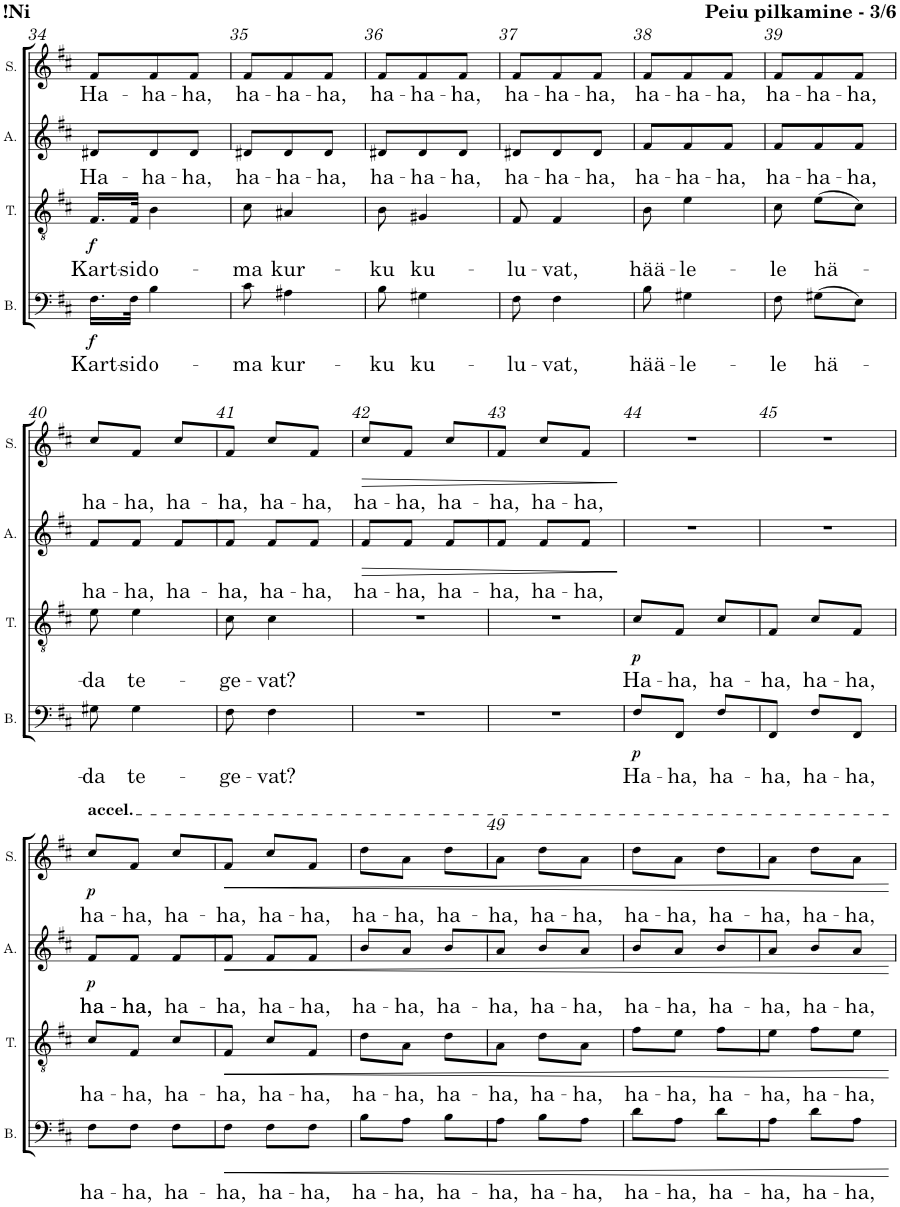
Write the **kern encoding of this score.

**kern	**text	**dynam	**kern	**text	**dynam	**kern	**text	**dynam	**kern	**text	**dynam
*part4	*part4	*part4	*part3	*part3	*part3	*part2	*part2	*part2	*part1	*part1	*part1
*staff4	*staff4	*staff4	*staff3	*staff3	*staff3	*staff2	*staff2	*staff2	*staff1	*staff1	*staff1
*I"Bass	*	*	*I"Tenor	*	*	*I"Alto	*	*	*I"Soprano	*	*
*I'B.	*	*	*I'T.	*	*	*I'A.	*	*	*I'S.	*	*
!!LO:PB:g=z
*clefF4	*	*	*clefGv2	*	*	*clefG2	*	*	*clefG2	*	*
*k[f#c#]	*	*	*k[f#c#]	*	*	*k[f#c#]	*	*	*k[f#c#]	*	*
*M3/8	*	*	*M3/8	*	*	*M3/8	*	*	*M3/8	*	*
=34	=34	=34	=34	=34	=34	=34	=34	=34	=34	=34	=34
!	!LO:LY:b	!LO:DY:b	!	!LO:LY:b	!LO:DY:b	!	!LO:LY:b	!	!	!LO:LY:b	!
16.F#\LL	Kart-	f	16.F#/LL	Kart-	f	8d#X/L	Ha-	.	8f#/L	Ha-	.
!	!LO:LY:b	!	!	!LO:LY:b	!	!	!	!	!	!	!
32F#\JJk	-sid	.	32F#/JJk	-sid	.	.	.	.	.	.	.
!	!LO:LY:b	!	!	!LO:LY:b	!	!	!LO:LY:b	!	!	!LO:LY:b	!
4B\	o-	.	4B\	o-	.	8d#/	-ha-	.	8f#/	-ha-	.
!	!	!	!	!	!	!	!LO:LY:b	!	!	!LO:LY:b	!
.	.	.	.	.	.	8d#/J	-ha,	.	8f#/J	-ha,	.
=35	=35	=35	=35	=35	=35	=35	=35	=35	=35	=35	=35
!	!LO:LY:b	!	!	!LO:LY:b	!	!	!LO:LY:b	!	!	!LO:LY:b	!
8c#\	-ma	.	8c#\	-ma	.	8d#X/L	ha-	.	8f#/L	ha-	.
!	!LO:LY:b	!	!	!LO:LY:b	!	!	!LO:LY:b	!	!	!LO:LY:b	!
4A#X\	kur-	.	4A#X/	kur-	.	8d#/	-ha-	.	8f#/	-ha-	.
!	!	!	!	!	!	!	!LO:LY:b	!	!	!LO:LY:b	!
.	.	.	.	.	.	8d#/J	-ha,	.	8f#/J	-ha,	.
=36	=36	=36	=36	=36	=36	=36	=36	=36	=36	=36	=36
!	!LO:LY:b	!	!	!LO:LY:b	!	!	!LO:LY:b	!	!	!LO:LY:b	!
8B\	-ku	.	8B\	-ku	.	8d#X/L	ha-	.	8f#/L	ha-	.
!	!LO:LY:b	!	!	!LO:LY:b	!	!	!LO:LY:b	!	!	!LO:LY:b	!
4G#X\	ku-	.	4G#X/	ku-	.	8d#/	-ha-	.	8f#/	-ha-	.
!	!	!	!	!	!	!	!LO:LY:b	!	!	!LO:LY:b	!
.	.	.	.	.	.	8d#/J	-ha,	.	8f#/J	-ha,	.
=37	=37	=37	=37	=37	=37	=37	=37	=37	=37	=37	=37
!	!LO:LY:b	!	!	!LO:LY:b	!	!	!LO:LY:b	!	!	!LO:LY:b	!
8F#\	-lu-	.	8F#/	-lu-	.	8d#X/L	ha-	.	8f#/L	ha-	.
!	!LO:LY:b	!	!	!LO:LY:b	!	!	!LO:LY:b	!	!	!LO:LY:b	!
4F#\	-vat,	.	4F#/	-vat,	.	8d#/	-ha-	.	8f#/	-ha-	.
!	!	!	!	!	!	!	!LO:LY:b	!	!	!LO:LY:b	!
.	.	.	.	.	.	8d#/J	-ha,	.	8f#/J	-ha,	.
=38	=38	=38	=38	=38	=38	=38	=38	=38	=38	=38	=38
!	!LO:LY:b	!	!	!LO:LY:b	!	!	!LO:LY:b	!	!	!LO:LY:b	!
8B\	hää-	.	8B\	hää-	.	8f#/L	ha-	.	8f#/L	ha-	.
!	!LO:LY:b	!	!	!LO:LY:b	!	!	!LO:LY:b	!	!	!LO:LY:b	!
4G#X\	-le-	.	4e\	-le-	.	8f#/	-ha-	.	8f#/	-ha-	.
!	!	!	!	!	!	!	!LO:LY:b	!	!	!LO:LY:b	!
.	.	.	.	.	.	8f#/J	-ha,	.	8f#/J	-ha,	.
=39	=39	=39	=39	=39	=39	=39	=39	=39	=39	=39	=39
!	!LO:LY:b	!	!	!LO:LY:b	!	!	!LO:LY:b	!	!	!LO:LY:b	!
8F#\	-le	.	8c#\	-le	.	8f#/L	ha-	.	8f#/L	ha-	.
!	!LO:LY:b	!	!	!LO:LY:b	!	!	!LO:LY:b	!	!	!LO:LY:b	!
(8G#X\L	hä-	.	(8e\L	hä-	.	8f#/	-ha-	.	8f#/	-ha-	.
!	!	!	!	!	!	!	!LO:LY:b	!	!	!LO:LY:b	!
8E\J)	.	.	8c#\J)	.	.	8f#/J	-ha,	.	8f#/J	-ha,	.
!!LO:LB:g=z
=40	=40	=40	=40	=40	=40	=40	=40	=40	=40	=40	=40
!	!LO:LY:b	!	!	!LO:LY:b	!	!	!LO:LY:b	!	!	!LO:LY:b	!
8G#X\	-da	.	8e\	-da	.	8f#/L	ha-	.	8cc#/L	ha-	.
!	!LO:LY:b	!	!	!LO:LY:b	!	!	!LO:LY:b	!	!	!LO:LY:b	!
4G#\	te-	.	4e\	te-	.	8f#/J	-ha,	.	8f#/J	-ha,	.
!	!	!	!	!	!	!	!LO:LY:b	!	!	!LO:LY:b	!
.	.	.	.	.	.	8f#/L	ha-	.	8cc#/L	ha-	.
=41	=41	=41	=41	=41	=41	=41	=41	=41	=41	=41	=41
!	!LO:LY:b	!	!	!LO:LY:b	!	!	!LO:LY:b	!	!	!LO:LY:b	!
8F#\	-ge-	.	8c#\	-ge-	.	8f#/J	-ha,	.	8f#/J	-ha,	.
!	!LO:LY:b	!	!	!LO:LY:b	!	!	!LO:LY:b	!	!	!LO:LY:b	!
4F#\	-vat?	.	4c#\	-vat?	.	8f#/L	ha-	.	8cc#/L	ha-	.
!	!	!	!	!	!	!	!LO:LY:b	!	!	!LO:LY:b	!
.	.	.	.	.	.	8f#/J	-ha,	.	8f#/J	-ha,	.
=42	=42	=42	=42	=42	=42	=42	=42	=42	=42	=42	=42
!	!	!	!	!	!	!	!LO:LY:b	!LO:HP:b	!	!LO:LY:b	!LO:HP:b
4.r	.	.	4.r	.	.	8f#/L	ha-	>	8cc#/L	ha-	>
!	!	!	!	!	!	!	!LO:LY:b	!	!	!LO:LY:b	!
.	.	.	.	.	.	8f#/J	-ha,	.	8f#/J	-ha,	.
!	!	!	!	!	!	!	!LO:LY:b	!	!	!LO:LY:b	!
.	.	.	.	.	.	8f#/L	ha-	.	8cc#/L	ha-	.
=43	=43	=43	=43	=43	=43	=43	=43	=43	=43	=43	=43
!	!	!	!	!	!	!	!LO:LY:b	!	!	!LO:LY:b	!
4.r	.	.	4.r	.	.	8f#/J	-ha,	.	8f#/J	-ha,	.
!	!	!	!	!	!	!	!LO:LY:b	!	!	!LO:LY:b	!
.	.	.	.	.	.	8f#/L	ha-	.	8cc#/L	ha-	.
!	!	!	!	!	!	!	!LO:LY:b	!	!	!LO:LY:b	!
.	.	.	.	.	.	8f#/J	-ha,	.	8f#/J	-ha,	.
.	.	.	.	.	.	.	.	]	.	.	]
=44	=44	=44	=44	=44	=44	=44	=44	=44	=44	=44	=44
!	!LO:LY:b	!LO:DY:b	!	!LO:LY:b	!LO:DY:b	!	!	!	!	!	!
8F#/L	Ha-	p	8c#/L	Ha-	p	4.r	.	.	4.r	.	.
!	!LO:LY:b	!	!	!LO:LY:b	!	!	!	!	!	!	!
8FF#/J	-ha,	.	8F#/J	-ha,	.	.	.	.	.	.	.
!	!LO:LY:b	!	!	!LO:LY:b	!	!	!	!	!	!	!
8F#/L	ha-	.	8c#/L	ha-	.	.	.	.	.	.	.
=45	=45	=45	=45	=45	=45	=45	=45	=45	=45	=45	=45
!	!LO:LY:b	!	!	!LO:LY:b	!	!	!	!	!	!	!
8FF#/J	-ha,	.	8F#/J	-ha,	.	4.r	.	.	4.r	.	.
!	!LO:LY:b	!	!	!LO:LY:b	!	!	!	!	!	!	!
8F#/L	ha-	.	8c#/L	ha-	.	.	.	.	.	.	.
!	!LO:LY:b	!	!	!LO:LY:b	!	!	!	!	!	!	!
8FF#/J	-ha,	.	8F#/J	-ha,	.	.	.	.	.	.	.
!!LO:LB:g=z
=46	=46	=46	=46	=46	=46	=46	=46	=46	=46	=46	=46
!	!	!	!	!	!	!	!	!	!LO:TX:a:t=accel.	!	!
!	!LO:LY:b	!	!	!LO:LY:b	!	!	!LO:LY:b	!LO:DY:b	!	!LO:LY:b	!LO:DY:b
8F#\L	ha-	.	8c#/L	ha-	.	8f#/L	ha-	p	8cc#/L	ha-	p
!	!LO:LY:b	!	!	!LO:LY:b	!	!	!LO:LY:b	!	!	!LO:LY:b	!
8F#\J	-ha,	.	8F#/J	-ha,	.	8f#/J	-ha,	.	8f#/J	-ha,	.
!	!LO:LY:b	!	!	!LO:LY:b	!	!	!LO:LY:b	!	!	!LO:LY:b	!
8F#\L	ha-	.	8c#/L	ha-	.	8f#/L	ha-	.	8cc#/L	ha-	.
=47	=47	=47	=47	=47	=47	=47	=47	=47	=47	=47	=47
!	!LO:LY:b	!LO:HP:b	!	!LO:LY:b	!LO:HP:b	!	!LO:LY:b	!LO:HP:b	!	!LO:LY:b	!LO:HP:b
8F#\J	-ha,	<	8F#/J	-ha,	<	8f#/J	-ha,	<	8f#/J	-ha,	<
!	!LO:LY:b	!	!	!LO:LY:b	!	!	!LO:LY:b	!	!	!LO:LY:b	!
8F#\L	ha-	.	8c#/L	ha-	.	8f#/L	ha-	.	8cc#/L	ha-	.
!	!LO:LY:b	!	!	!LO:LY:b	!	!	!LO:LY:b	!	!	!LO:LY:b	!
8F#\J	-ha,	.	8F#/J	-ha,	.	8f#/J	-ha,	.	8f#/J	-ha,	.
=48	=48	=48	=48	=48	=48	=48	=48	=48	=48	=48	=48
!	!LO:LY:b	!	!	!LO:LY:b	!	!	!LO:LY:b	!	!	!LO:LY:b	!
8B\L	ha-	.	8d\L	ha-	.	8b/L	ha-	.	8dd\L	ha-	.
!	!LO:LY:b	!	!	!LO:LY:b	!	!	!LO:LY:b	!	!	!LO:LY:b	!
8A\J	-ha,	.	8A\J	-ha,	.	8a/J	-ha,	.	8a\J	-ha,	.
!	!LO:LY:b	!	!	!LO:LY:b	!	!	!LO:LY:b	!	!	!LO:LY:b	!
8B\L	ha-	.	8d\L	ha-	.	8b/L	ha-	.	8dd\L	ha-	.
=49	=49	=49	=49	=49	=49	=49	=49	=49	=49	=49	=49
!	!LO:LY:b	!	!	!LO:LY:b	!	!	!LO:LY:b	!	!	!LO:LY:b	!
8A\J	-ha,	.	8A\J	-ha,	.	8a/J	-ha,	.	8a\J	-ha,	.
!	!LO:LY:b	!	!	!LO:LY:b	!	!	!LO:LY:b	!	!	!LO:LY:b	!
8B\L	ha-	.	8d\L	ha-	.	8b/L	ha-	.	8dd\L	ha-	.
!	!LO:LY:b	!	!	!LO:LY:b	!	!	!LO:LY:b	!	!	!LO:LY:b	!
8A\J	-ha,	.	8A\J	-ha,	.	8a/J	-ha,	.	8a\J	-ha,	.
=50	=50	=50	=50	=50	=50	=50	=50	=50	=50	=50	=50
!	!LO:LY:b	!	!	!LO:LY:b	!	!	!LO:LY:b	!	!	!LO:LY:b	!
8d\L	ha-	.	8f#\L	ha-	.	8b/L	ha-	.	8dd\L	ha-	.
!	!LO:LY:b	!	!	!LO:LY:b	!	!	!LO:LY:b	!	!	!LO:LY:b	!
8A\J	-ha,	.	8e\J	-ha,	.	8a/J	-ha,	.	8a\J	-ha,	.
!	!LO:LY:b	!	!	!LO:LY:b	!	!	!LO:LY:b	!	!	!LO:LY:b	!
8d\L	ha-	.	8f#\L	ha-	.	8b/L	ha-	.	8dd\L	ha-	.
=51	=51	=51	=51	=51	=51	=51	=51	=51	=51	=51	=51
!	!LO:LY:b	!	!	!LO:LY:b	!	!	!LO:LY:b	!	!	!LO:LY:b	!
8A\J	-ha,	.	8e\J	-ha,	.	8a/J	-ha,	.	8a\J	-ha,	.
!	!LO:LY:b	!	!	!LO:LY:b	!	!	!LO:LY:b	!	!	!LO:LY:b	!
8d\L	ha-	.	8f#\L	ha-	.	8b/L	ha-	.	8dd\L	ha-	.
!	!LO:LY:b	!	!	!LO:LY:b	!	!	!LO:LY:b	!	!	!LO:LY:b	!
8A\J	-ha,	.	8e\J	-ha,	.	8a/J	-ha,	.	8a\J	-ha,	.
.	.	[	.	.	[	.	.	[	.	.	[
=	=	=	=	=	=	=	=	=	=	=	=
*-	*-	*-	*-	*-	*-	*-	*-	*-	*-	*-	*-
